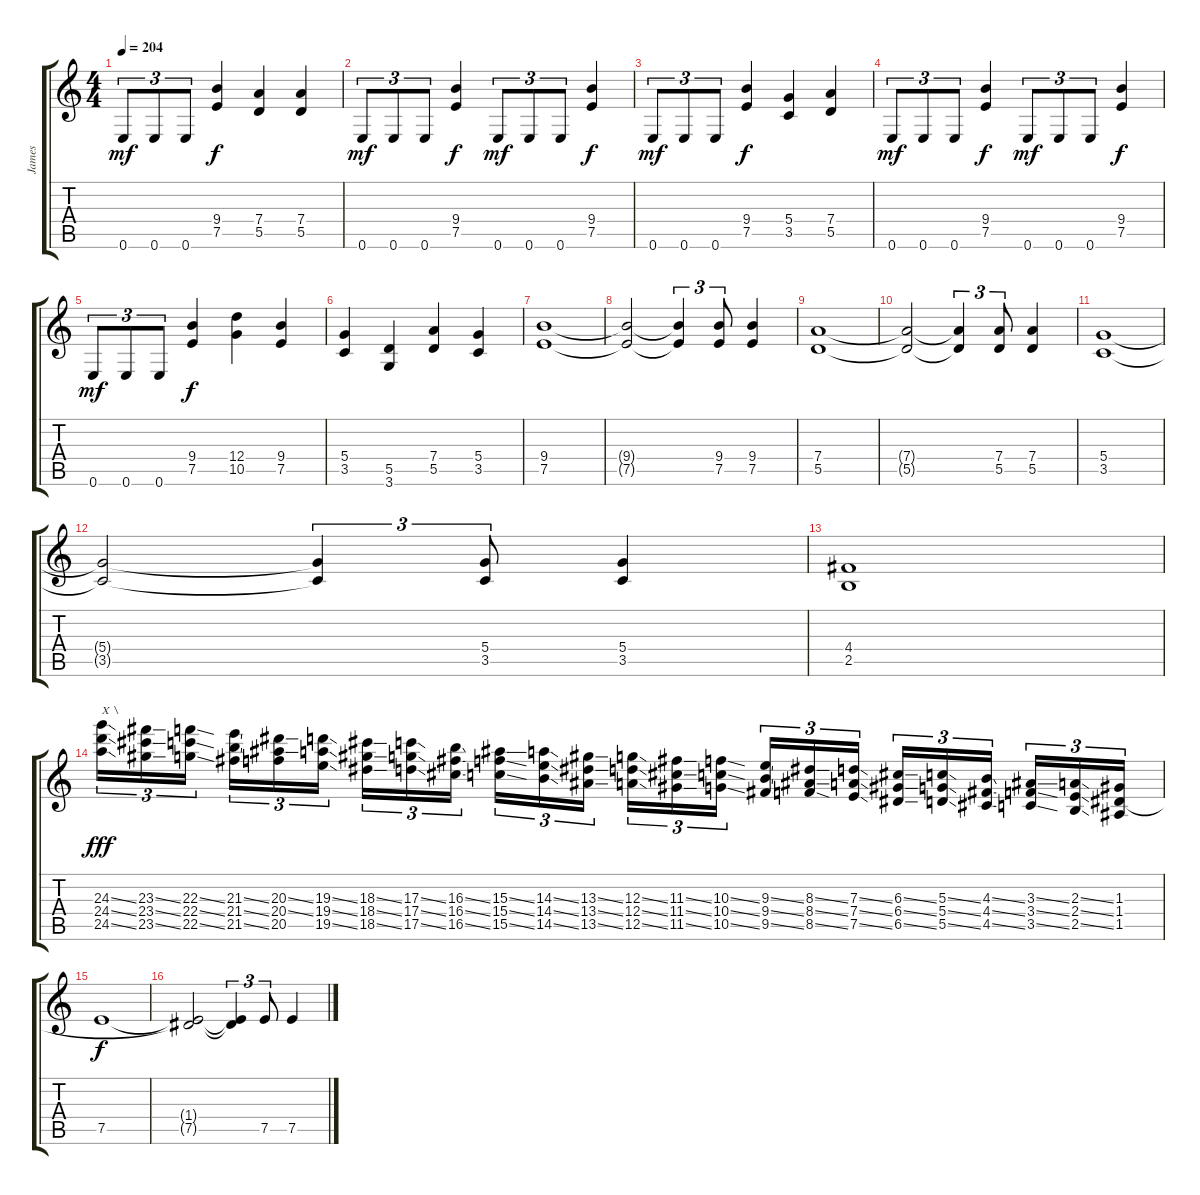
\track ("James" "James") {instrument distortionguitar}
\staff {score tabs}
\tuning (E4 B3 G3 D3 A2 E2) {hide}
\ts (4 4)
\tempo 204
\clef g2
\ks c
0.6.8{tu (3 2) dy mf} 0.6.8{tu (3 2)} 0.6.8{tu (3 2)} (9.4 7.5).4{dy f} (7.4 5.5).4 (7.4 5.5).4 |
0.6.8{tu (3 2) dy mf} 0.6.8{tu (3 2)} 0.6.8{tu (3 2)} (9.4 7.5).4{dy f} 0.6.8{tu (3 2) dy mf} 0.6.8{tu (3 2)} 0.6.8{tu (3 2)} (9.4 7.5).4{dy f} |
0.6.8{tu (3 2) dy mf} 0.6.8{tu (3 2)} 0.6.8{tu (3 2)} (9.4 7.5).4{dy f} (5.4 3.5).4 (7.4 5.5).4 |
0.6.8{tu (3 2) dy mf} 0.6.8{tu (3 2)} 0.6.8{tu (3 2)} (9.4 7.5).4{dy f} 0.6.8{tu (3 2) dy mf} 0.6.8{tu (3 2)} 0.6.8{tu (3 2)} (9.4 7.5).4{dy f} |
0.6.8{tu (3 2) dy mf} 0.6.8{tu (3 2)} 0.6.8{tu (3 2)} (9.4 7.5).4{dy f} (12.4 10.5).4 (9.4 7.5).4 |
(5.4 3.5).4 (5.5 3.6).4 (7.4 5.5).4 (5.4 3.5).4 |
(9.4 7.5).1 |
(9.4{t} 7.5{t}).2 (9.4{t} 7.5{t}).4{tu (3 2)} (9.4 7.5).8{tu (3 2)} (9.4 7.5).4 |
(7.4 5.5).1 |
(7.4{t} 5.5{t}).2 (7.4{t} 5.5{t}).4{tu (3 2)} (7.4 5.5).8{tu (3 2)} (7.4 5.5).4 |
(5.4 3.5).1 |
(5.4{t} 3.5{t}).2 (5.4{t} 3.5{t}).4{tu (3 2)} (5.4 3.5).8{tu (3 2)} (5.4 3.5).4 |
(4.4 2.5).1 |
(24.3{ss} 24.4{ss} 24.5{ss}).16{tu (3 2) txt "X \\" dy fff instrument guitarfretnoise} (23.3{ss} 23.4{ss} 23.5{ss}).16{tu (3 2)} (22.3{ss} 22.4{ss} 22.5{ss}).16{tu (3 2) beam splitsecondary} (21.3{ss} 21.4{ss} 21.5{ss}).16{tu (3 2)} (20.3{ss} 20.4{ss} 20.5).16{tu (3 2)} (19.3{ss} 19.4{ss} 19.5{ss}).16{tu (3 2)} (18.3{ss} 18.4{ss} 18.5{ss}).16{tu (3 2)} (17.3{ss} 17.4{ss} 17.5{ss}).16{tu (3 2)} (16.3{ss} 16.4{ss} 16.5{ss}).16{tu (3 2) beam splitsecondary} (15.3{ss} 15.4{ss} 15.5{ss}).16{tu (3 2)} (14.3{ss} 14.4{ss} 14.5{ss}).16{tu (3 2)} (13.3{ss} 13.4{ss} 13.5{ss}).16{tu (3 2)} (12.3{ss} 12.4{ss} 12.5{ss}).16{tu (3 2)} (11.3{ss} 11.4{ss} 11.5{ss}).16{tu (3 2)} (10.3{ss} 10.4{ss} 10.5{ss}).16{tu (3 2) beam splitsecondary} (9.3{ss} 9.4{ss} 9.5{ss}).16{tu (3 2)} (8.3{ss} 8.4{ss} 8.5{ss}).16{tu (3 2)} (7.3{ss} 7.4{ss} 7.5{ss}).16{tu (3 2)} (6.3{ss} 6.4{ss} 6.5{ss}).16{tu (3 2)} (5.3{ss} 5.4{ss} 5.5{ss}).16{tu (3 2)} (4.3{ss} 4.4{ss} 4.5{ss}).16{tu (3 2) beam splitsecondary} (3.3{ss} 3.4{ss} 3.5{ss}).16{tu (3 2)} (2.3{ss} 2.4{ss} 2.5{ss}).16{tu (3 2)} (1.3 1.4 1.5).16{tu (3 2)} |
7.5.1{dy f instrument overdrivenguitar} |
(1.4{t} 7.5{t}).2 (1.4{t} 7.5{t}).4{tu (3 2)} 7.5.8{tu (3 2)} 7.5.4
